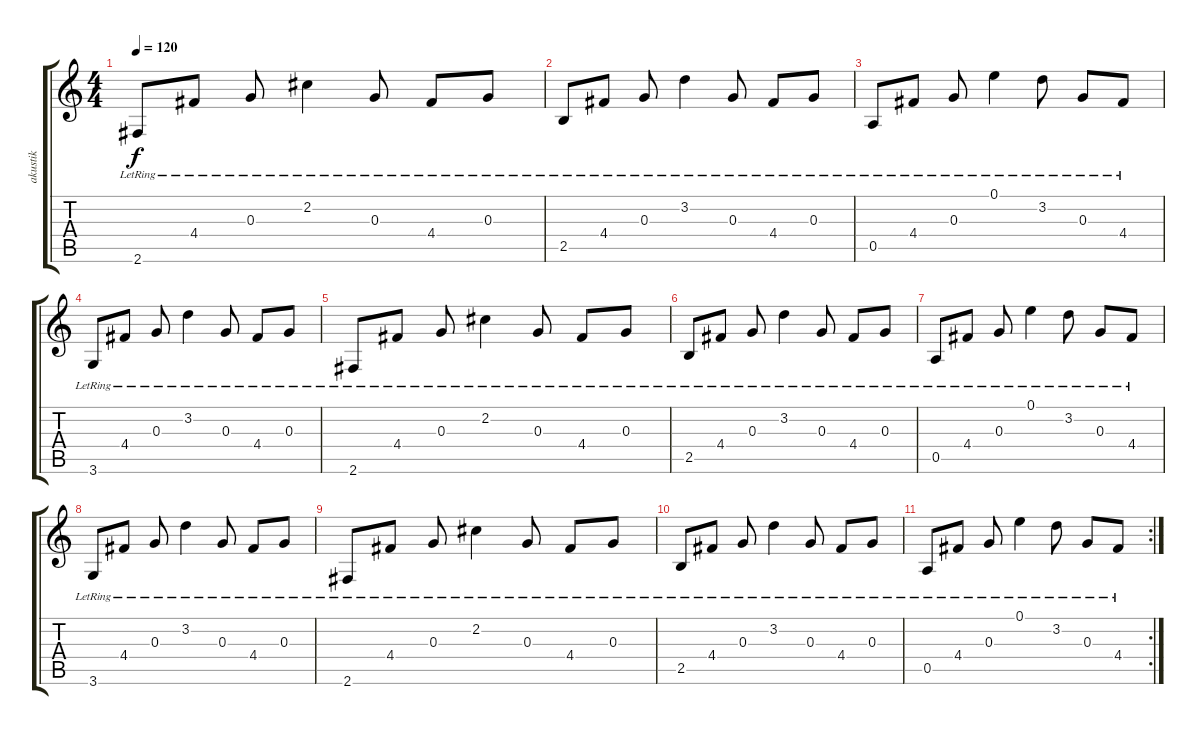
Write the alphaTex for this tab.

\track ("akustik" "akustik") {instrument acousticguitarsteel}
\staff {score tabs}
\tuning (E4 B3 G3 D3 A2 E2) {hide}
\ts (4 4)
\tempo 120
\clef g2
\ks c
2.6{lr}.8{dy f} 4.4{lr}.8 0.3{lr}.8 2.2{lr}.4 0.3{lr}.8 4.4{lr}.8 0.3{lr}.8 |
2.5{lr}.8 4.4{lr}.8 0.3{lr}.8 3.2{lr}.4 0.3{lr}.8 4.4{lr}.8 0.3{lr}.8 |
0.5{lr}.8 4.4{lr}.8 0.3{lr}.8 0.1{lr}.4 3.2{lr}.8 0.3{lr}.8 4.4{lr}.8 |
3.6{lr}.8 4.4{lr}.8 0.3{lr}.8 3.2{lr}.4 0.3{lr}.8 4.4{lr}.8 0.3{lr}.8 |
2.6{lr}.8 4.4{lr}.8 0.3{lr}.8 2.2{lr}.4 0.3{lr}.8 4.4{lr}.8 0.3{lr}.8 |
2.5{lr}.8 4.4{lr}.8 0.3{lr}.8 3.2{lr}.4 0.3{lr}.8 4.4{lr}.8 0.3{lr}.8 |
0.5{lr}.8 4.4{lr}.8 0.3{lr}.8 0.1{lr}.4 3.2{lr}.8 0.3{lr}.8 4.4{lr}.8 |
3.6{lr}.8 4.4{lr}.8 0.3{lr}.8 3.2{lr}.4 0.3{lr}.8 4.4{lr}.8 0.3{lr}.8 |
2.6{lr}.8 4.4{lr}.8 0.3{lr}.8 2.2{lr}.4 0.3{lr}.8 4.4{lr}.8 0.3{lr}.8 |
2.5{lr}.8 4.4{lr}.8 0.3{lr}.8 3.2{lr}.4 0.3{lr}.8 4.4{lr}.8 0.3{lr}.8 |
\rc 2
0.5{lr}.8 4.4{lr}.8 0.3{lr}.8 0.1{lr}.4 3.2{lr}.8 0.3{lr}.8 4.4{lr}.8
